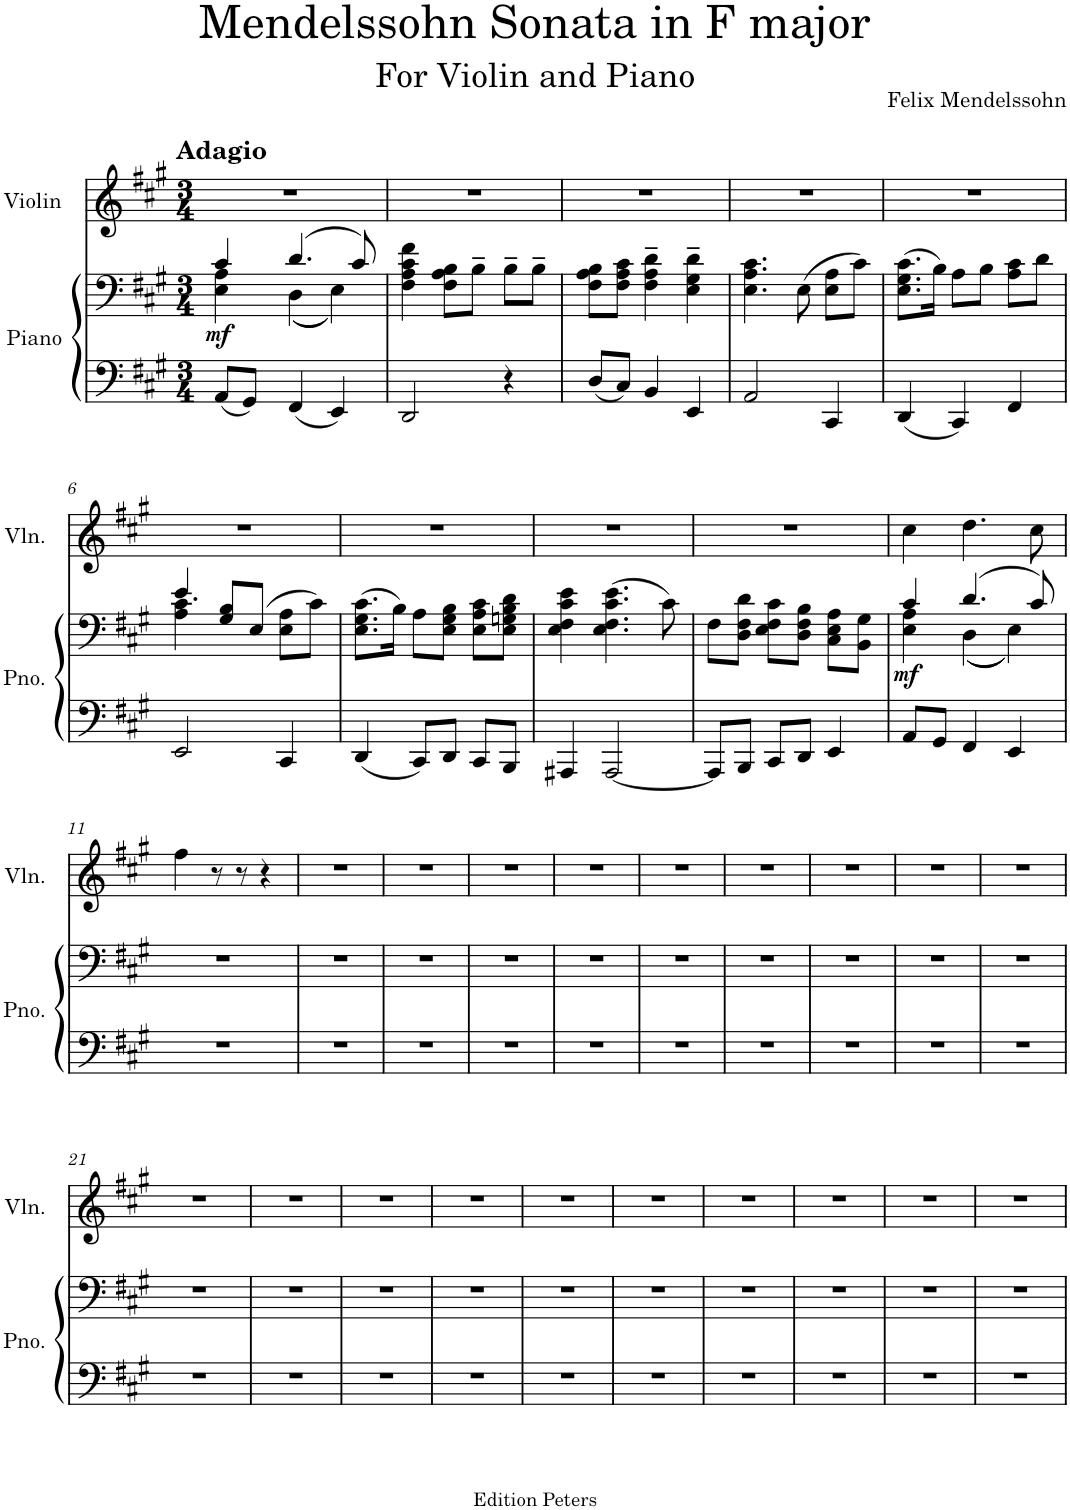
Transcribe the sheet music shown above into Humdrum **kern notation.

**kern	**kern	**dynam	**kern
*part2	*part2	*part2	*part1
*staff3	*staff2	*staff2/3	*staff1
*I"Piano	*	*	*I"Violin
*I'Pno.	*	*	*I'Vln.
*clefF4	*clefF4	*	*clefG2
*k[f#c#g#]	*k[f#c#g#]	*	*k[f#c#g#]
*M3/4	*M3/4	*	*M3/4
=1	=1	=1	=1
*	*^	*	*
!	!	!	!	!LO:TX:a:B:t=Adagio
!	!	!	!LO:DY:b	!
8AA/L	4c#/	4E\ 4A\	mf	2.r
8GG#/J	.	.	.	.
4FF#/	(4.d/	((4D\	.	.
4EE/	.	4E\))	.	.
.	8c#/)	.	.	.
*	*v	*v	*	*
=2	=2	=2	=2
2DD/	4F#\ 4A\ 4c#\ 4f#\	.	2.r
.	8F#\ 8A\ 8B\L	.	.
.	8B~\J	.	.
4r	8B~\L	.	.
.	8B~\J	.	.
=3	=3	=3	=3
8D/L	8F#\ 8A\ 8B\L	.	2.r
8C#/J	8F#\ 8A\ 8c#\J	.	.
4BB/	4F#\~ 4A\~ 4d\~	.	.
4EE/	4E\~ 4G#\~ 4d\~	.	.
=4	=4	=4	=4
2AA/	4.E\ 4.A\ 4.c#\	.	2.r
.	(8E\	.	.
4CC#/	8E\ 8A\L	.	.
.	8c#\J)	.	.
=5	=5	=5	=5
4DD/	(8.E\ 8.G#\ 8.c#\L	.	2.r
.	16B\Jk)	.	.
4CC#/	8A\L	.	.
.	8B\J	.	.
4FF#/	8A\ 8c#\L	.	.
.	8d\J	.	.
!!LO:LB:g=z
=6	=6	=6	=6
*	*^	*	*
2EE/	4A\ 4c#\	4.e/	.	2.r
.	8G#/ 8B/L	.	.	.
.	(8E/J	4.ryy	.	.
4CC#/	8E\ 8A\L	.	.	.
.	8c#\J)	.	.	.
*	*v	*v	*	*
=7	=7	=7	=7
4DD/	(8.E\ 8.G#\ 8.c#\L	.	2.r
.	16B\Jk)	.	.
8CC#/L	8A\L	.	.
8DD/J	8E\ 8G#\ 8B\J	.	.
8CC#/L	8E\ 8A\ 8c#\L	.	.
8BBB/J	8E\ 8Gn\ 8B\ 8d\J	.	.
=8	=8	=8	=8
4AAA#X/	4E\ 4F#\ 4c#\ 4e\	.	2.r
[2AAA#/	(4.E\ 4.F#\ 4.c#\ 4.e\	.	.
.	8c#\)	.	.
=9	=9	=9	=9
8AAA#/L]	8F#\L	.	2.r
8BBB/J	8D\ 8F#\ 8d\J	.	.
8CC#/L	8E\ 8F#\ 8c#\L	.	.
8DD/J	8D\ 8F#\ 8B\J	.	.
4EE/	8C#\ 8E\ 8A\L	.	.
.	8BB\ 8G#\J	.	.
=10	=10	=10	=10
*	*^	*	*
!	!	!	!LO:DY:b	!
8AA/L	4c#/	4E\ 4A\	mf	4cc#\
8GG#/J	.	.	.	.
4FF#/	(4.d/	((4D\	.	4.dd\
4EE/	.	4E\))	.	.
.	8c#/)	.	.	8cc#\
*	*v	*v	*	*
!!LO:LB:g=z
=11	=11	=11	=11
2.r	2.r	.	4ff#\
.	.	.	8r
.	.	.	8r
.	.	.	4r
=12	=12	=12	=12
2.r	2.r	.	2.r
=13	=13	=13	=13
2.r	2.r	.	2.r
=14	=14	=14	=14
2.r	2.r	.	2.r
=15	=15	=15	=15
2.r	2.r	.	2.r
=16	=16	=16	=16
2.r	2.r	.	2.r
=17	=17	=17	=17
2.r	2.r	.	2.r
=18	=18	=18	=18
2.r	2.r	.	2.r
=19	=19	=19	=19
2.r	2.r	.	2.r
=20	=20	=20	=20
2.r	2.r	.	2.r
!!LO:LB:g=z
=21	=21	=21	=21
2.r	2.r	.	2.r
=22	=22	=22	=22
2.r	2.r	.	2.r
=23	=23	=23	=23
2.r	2.r	.	2.r
=24	=24	=24	=24
2.r	2.r	.	2.r
=25	=25	=25	=25
2.r	2.r	.	2.r
=26	=26	=26	=26
2.r	2.r	.	2.r
=27	=27	=27	=27
2.r	2.r	.	2.r
=28	=28	=28	=28
2.r	2.r	.	2.r
=29	=29	=29	=29
2.r	2.r	.	2.r
=30	=30	=30	=30
2.r	2.r	.	2.r
=	=	=	=
*-	*-	*-	*-
